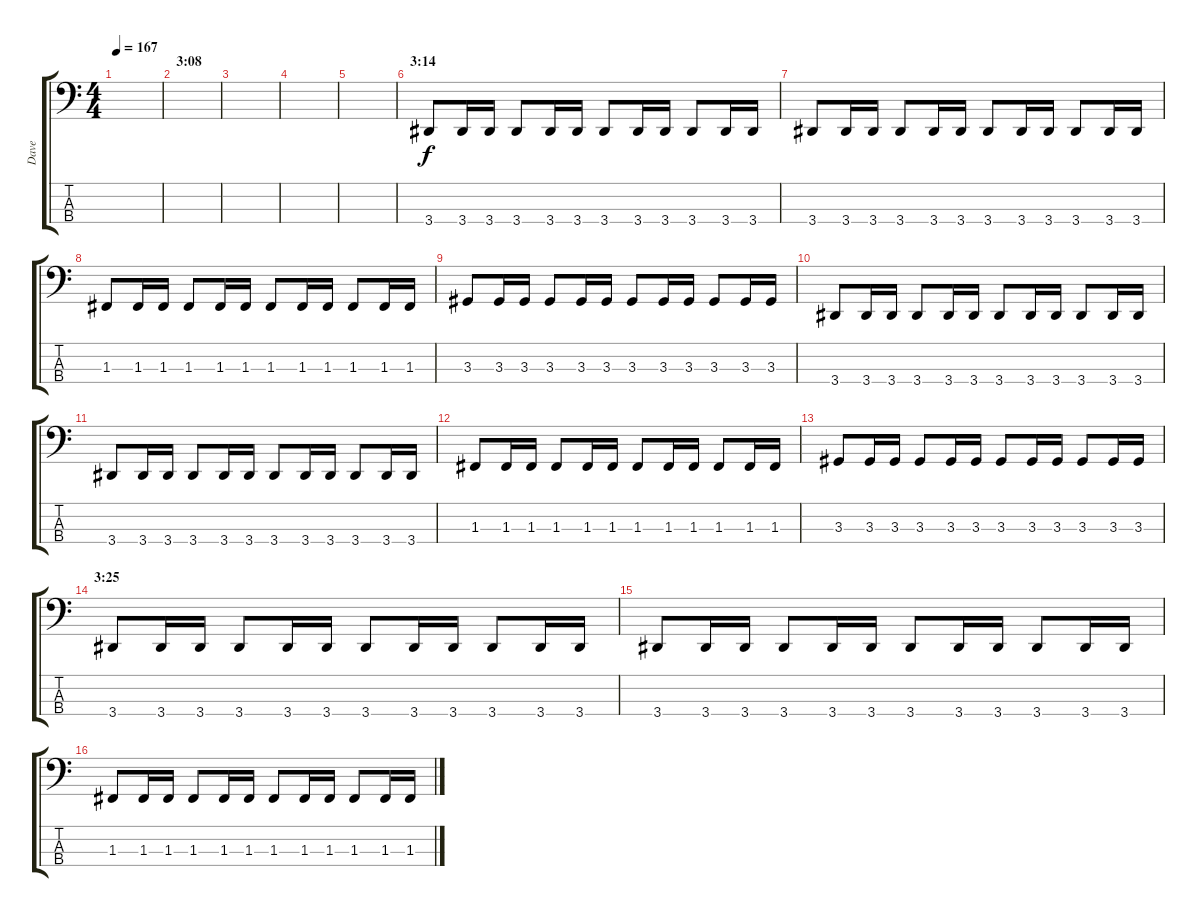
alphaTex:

\track ("Dave" "Dave") {instrument electricbasspick}
\staff {score tabs}
\tuning (Eb2 Bb1 F1 C1) {hide}
\ts (4 4)
\tempo 167
\clef f4
\ks c
|
\section ("" "3:08")
|
|
|
|
\section ("" "3:14")
3.4.8 3.4.16 3.4.16 3.4.8 3.4.16 3.4.16 3.4.8 3.4.16 3.4.16 3.4.8 3.4.16 3.4.16 |
3.4.8 3.4.16 3.4.16 3.4.8 3.4.16 3.4.16 3.4.8 3.4.16 3.4.16 3.4.8 3.4.16 3.4.16 |
1.3.8 1.3.16 1.3.16 1.3.8 1.3.16 1.3.16 1.3.8 1.3.16 1.3.16 1.3.8 1.3.16 1.3.16 |
3.3.8 3.3.16 3.3.16 3.3.8 3.3.16 3.3.16 3.3.8 3.3.16 3.3.16 3.3.8 3.3.16 3.3.16 |
3.4.8 3.4.16 3.4.16 3.4.8 3.4.16 3.4.16 3.4.8 3.4.16 3.4.16 3.4.8 3.4.16 3.4.16 |
3.4.8 3.4.16 3.4.16 3.4.8 3.4.16 3.4.16 3.4.8 3.4.16 3.4.16 3.4.8 3.4.16 3.4.16 |
1.3.8 1.3.16 1.3.16 1.3.8 1.3.16 1.3.16 1.3.8 1.3.16 1.3.16 1.3.8 1.3.16 1.3.16 |
3.3.8 3.3.16 3.3.16 3.3.8 3.3.16 3.3.16 3.3.8 3.3.16 3.3.16 3.3.8 3.3.16 3.3.16 |
\section ("" "3:25")
3.4.8 3.4.16 3.4.16 3.4.8 3.4.16 3.4.16 3.4.8 3.4.16 3.4.16 3.4.8 3.4.16 3.4.16 |
3.4.8 3.4.16 3.4.16 3.4.8 3.4.16 3.4.16 3.4.8 3.4.16 3.4.16 3.4.8 3.4.16 3.4.16 |
1.3.8 1.3.16 1.3.16 1.3.8 1.3.16 1.3.16 1.3.8 1.3.16 1.3.16 1.3.8 1.3.16 1.3.16
